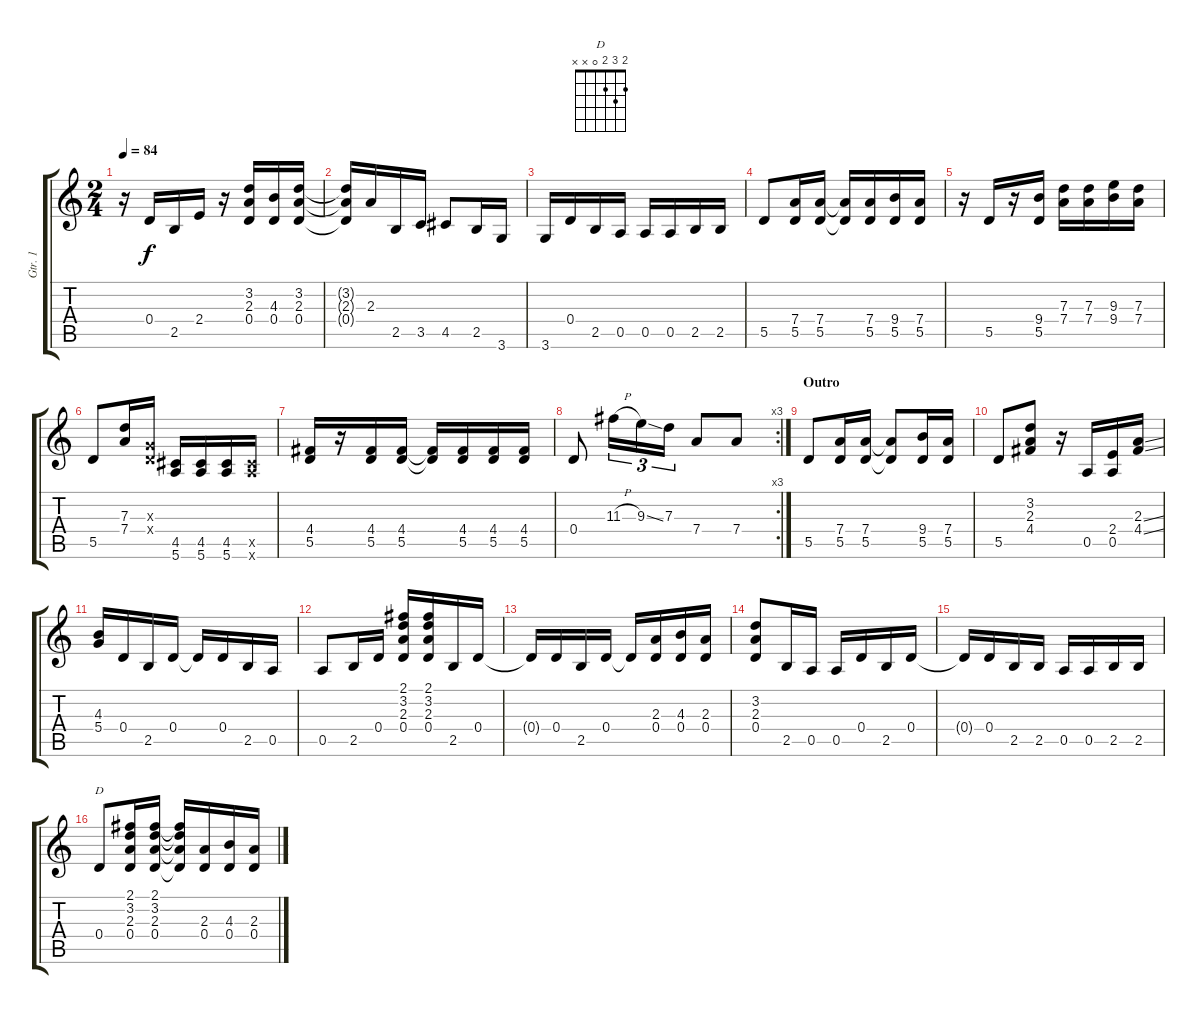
\track ("Gtr. 1" "Gtr. 1") {instrument electricguitarmuted}
\staff {score tabs}
\tuning (E4 B3 G3 D3 A2 E2) {hide}
\chord ("D" 2 3 2 0 x x)
\ts (2 4)
\tempo 84
\clef g2
\ks c
r.16{dy f} 0.4.16 2.5.16 2.4.16 r.16 (3.2 2.3 0.4).16 (4.3 0.4).16 (3.2 2.3 0.4).16 |
(3.2{t} 2.3{t} 0.4{t}).16 2.3.16 2.5.16 3.5.16 4.5.8 2.5.16 3.6.16 |
3.6.16 0.4.16 2.5.16 0.5.16 0.5.16 0.5.16 2.5.16 2.5.16 |
5.5.8 (7.4 5.5).16 (7.4 5.5).16 (7.4{t} 5.5{t}).16 (7.4 5.5).16 (9.4 5.5).16 (7.4 5.5).16 |
r.16 5.5.16 r.16 (9.4 5.5).16 (7.3 7.4).16 (7.3 7.4).16 (9.3 9.4).16 (7.3 7.4).16 |
5.5.8 (7.3 7.4).16 (0.3{x} 0.4{x}).16 (4.5 5.6).16 (4.5 5.6).16 (4.5 5.6).16 (4.5{x} 5.6{x}).16 |
(4.4 5.5).16 r.16 (4.4 5.5).16 (4.4 5.5).16 (4.4{t} 5.5{t}).16 (4.4 5.5).16 (4.4 5.5).16 (4.4 5.5).16 |
\rc 3
0.4.8 11.3{h}.16{tu (3 2)} 9.3{ss}.16{tu (3 2)} 7.3.16{tu (3 2)} 7.4.8 7.4.8 |
\section ("" "Outro")
5.5.8 (7.4 5.5).16 (7.4 5.5).16 (7.4{t} 5.5{t}).8 (9.4 5.5).16 (7.4 5.5).16 |
5.5.8 (3.2 2.3 4.4).8 r.16 0.5.16 (2.4 0.5).16 (2.3{ss} 4.4{ss}).16 |
(4.3 5.4).16 0.4.16 2.5.16 0.4.16 0.4{t}.16 0.4.16 2.5.16 0.5.16 |
0.5.8 2.5.16 0.4.16 (2.1 3.2 2.3 0.4).16 (2.1 3.2 2.3 0.4).16 2.5.16 0.4.16 |
0.4{t}.16 0.4.16 2.5.16 0.4.16 0.4{t}.16 (2.3 0.4).16 (4.3 0.4).16 (2.3 0.4).16 |
(3.2 2.3 0.4).8 2.5.16 0.5.16 0.5.16 0.4.16 2.5.16 0.4.16 |
0.4{t}.16 0.4.16 2.5.16 2.5.16 0.5.16 0.5.16 2.5.16 2.5.16 |
0.4.8{ch "D"} (2.1 3.2 2.3 0.4).16 (2.1 3.2 2.3 0.4).16 (2.1{t} 3.2{t} 2.3{t} 0.4{t}).16 (2.3 0.4).16 (4.3 0.4).16 (2.3 0.4).16
